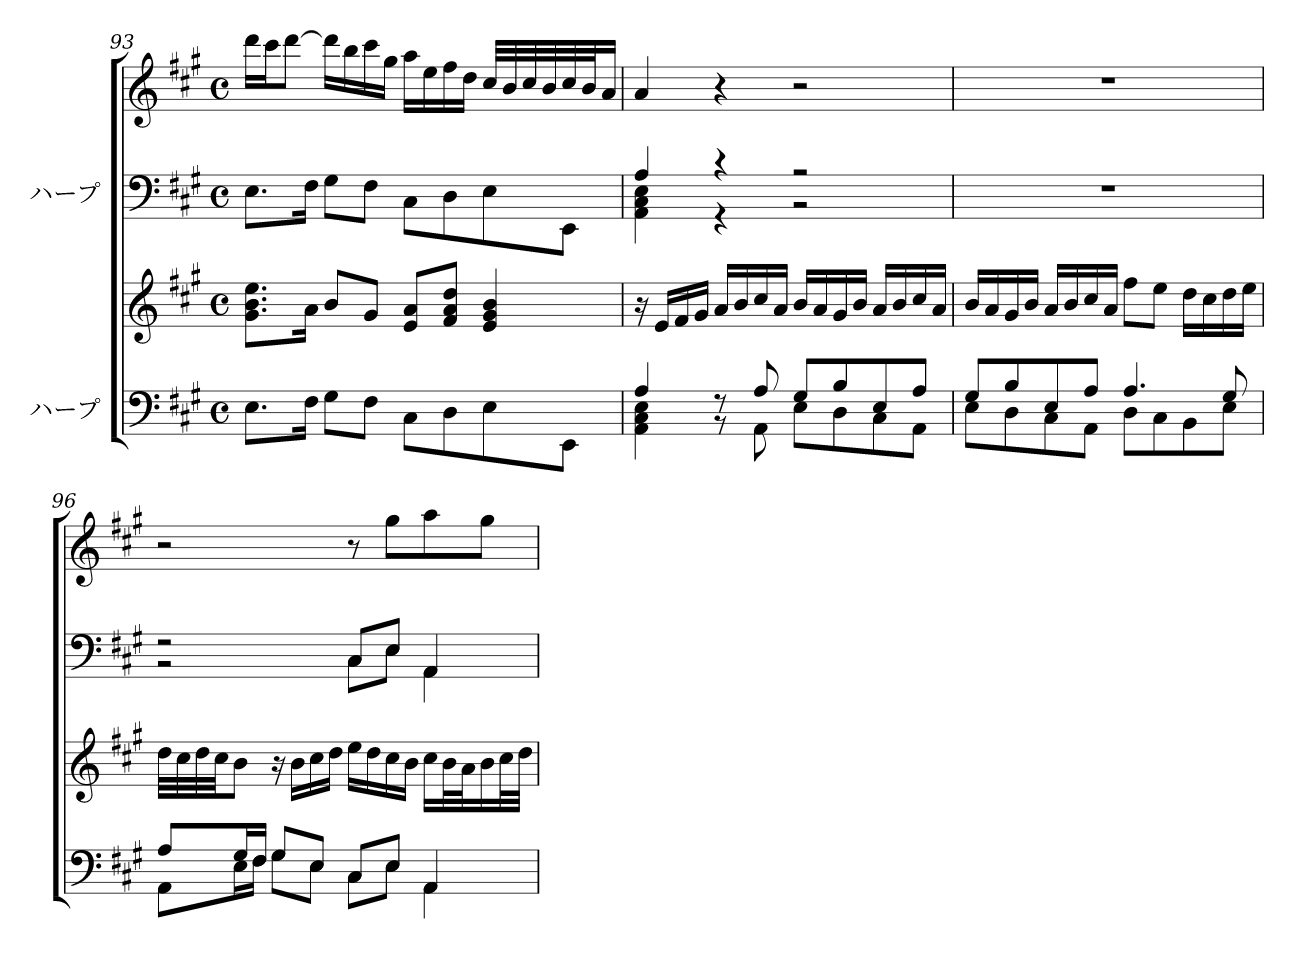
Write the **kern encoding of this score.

**kern	**kern	**kern	**kern
*part2	*part2	*part1	*part1
*staff4	*staff3	*staff2	*staff1
*I"ハープ	*	*I"ハープ	*
*clefF4	*clefG2	*clefF4	*clefG2
*k[f#c#g#]	*k[f#c#g#]	*k[f#c#g#]	*k[f#c#g#]
*M4/4	*M4/4	*M4/4	*M4/4
*met(c)	*met(c)	*met(c)	*met(c)
=93	=93	=93	=93
8.E\L	8.g#\ 8.b\ 8.ee\L	8.E\L	16ddd\LL
.	.	.	16ccc#\J
.	.	.	[8ddd\J
16F#\Jk	16a\Jk	16F#\Jk	.
8G#\L	8b/L	8G#\L	16ddd\LL]
.	.	.	16bb\
8F#\J	8g#/J	8F#\J	16ccc#\
.	.	.	16gg#\JJ
8C#\L	8e/ 8a/L	8C#\L	16aa\LL
.	.	.	16ee\
8D\	8f#/ 8a/ 8dd/J	8D\	16ff#\
.	.	.	16dd\JJ
8E\	4e/ 4g#/ 4b/	8E\	32cc#/LLL
.	.	.	32b/
.	.	.	32cc#/
.	.	.	32b/
8EE\J	.	8EE\J	32cc#/
.	.	.	32b/J
.	.	.	16a/JJ
!!LO:LB:g=z
=94	=94	=94	=94
*^	*	*^	*
4A/	4AA\ 4C#\ 4E\	16r	4A/	4AA\ 4C#\ 4E\	4a/
.	.	16e/LL	.	.	.
.	.	16f#/	.	.	.
.	.	16g#/JJ	.	.	.
8r	8r	16a/LL	4r	4r	4r
.	.	16b/	.	.	.
8AA\	8A/	16cc#/	.	.	.
.	.	16a/JJ	.	.	.
8E\L	8G#/L	16b/LL	2r	2r	2r
.	.	16a/	.	.	.
8D\	8B/	16g#/	.	.	.
.	.	16b/JJ	.	.	.
8C#\	8E/	16a/LL	.	.	.
.	.	16b/	.	.	.
8AA\J	8A/J	16cc#/	.	.	.
.	.	16a/JJ	.	.	.
*	*	*	*v	*v	*
=95	=95	=95	=95	=95
8E\L	8G#/L	16b/LL	1r	1r
.	.	16a/	.	.
8D\	8B/	16g#/	.	.
.	.	16b/JJ	.	.
8C#\	8E/	16a/LL	.	.
.	.	16b/	.	.
8AA\J	8A/J	16cc#/	.	.
.	.	16a/JJ	.	.
8D\L	4.A/	8ff#\L	.	.
8C#\	.	8ee\J	.	.
8BB\	.	16dd\LL	.	.
.	.	16cc#\	.	.
8E\J	8G#/	16dd\	.	.
.	.	16ee\JJ	.	.
!!LO:LB:g=z
=96	=96	=96	=96	=96
*	*	*	*^	*
8AA\L	8A/L	32dd\LLL	2r	2r	2r
.	.	32cc#\	.	.	.
.	.	32dd\	.	.	.
.	.	32cc#\JJ	.	.	.
16E\L	16G#/L	8b\J	.	.	.
16F#\JJ	16F#/JJ	.	.	.	.
8G#\L	8G#/L	16r	.	.	.
.	.	16b\LL	.	.	.
8E\J	8E/J	16cc#\	.	.	.
.	.	16dd\JJ	.	.	.
8C#\L	8C#/L	16ee\LL	8C#\L	8C#/L	8r
.	.	16dd\	.	.	.
8E\J	8E/J	16cc#\	8E\J	8E/J	8gg#\L
.	.	16b\JJ	.	.	.
4AA/	4AA\	16cc#\LL	4AA/	4AA\	8aa\
.	.	32b\L	.	.	.
.	.	32a\J	.	.	.
.	.	16b\	.	.	8gg#\J
.	.	32cc#\L	.	.	.
.	.	32dd\JJJ	.	.	.
*v	*v	*	*v	*v	*
=	=	=	=
*-	*-	*-	*-
